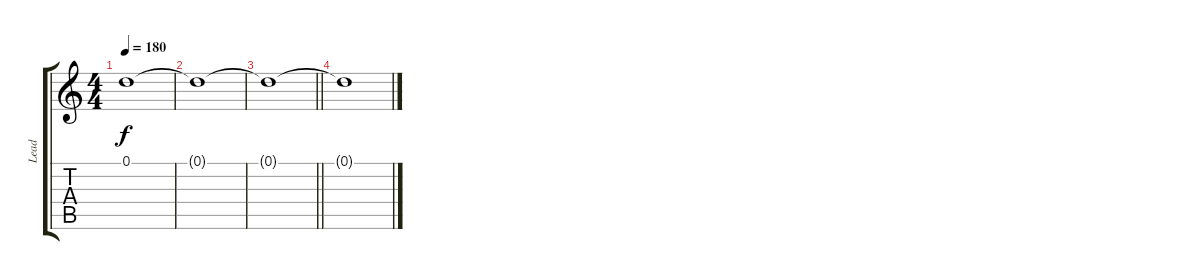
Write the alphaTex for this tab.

\track ("Lead" "Lead") {instrument distortionguitar}
\staff {score tabs}
\tuning (D4 A3 F3 C3 G2 D2) {hide}
\ts (4 4)
\tempo 180
\clef g2
\ks c
0.1.1{dy f volume 1} |
0.1{t}.1 |
\barLineRight lightlight
0.1{t}.1 |
\section ("" "")
0.1{t}.1
